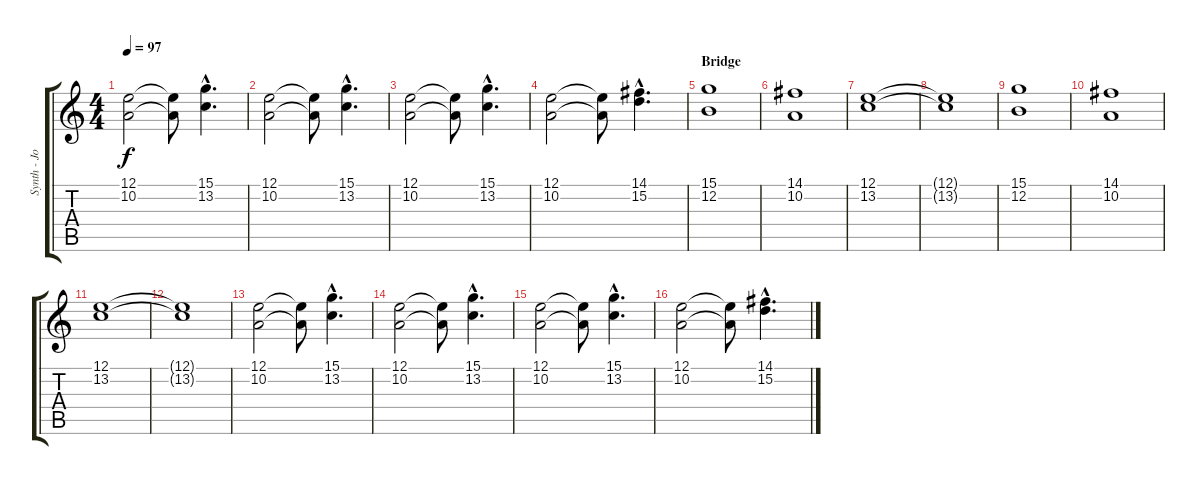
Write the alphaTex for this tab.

\track ("Synth - John F" "Synth - Jo") {instrument flute}
\staff {score tabs}
\tuning (E4 B3 G3 D3 A2 E2) {hide}
\ts (4 4)
\tempo 97
\clef g2
\ks c
(12.1 10.2).2{dy f} (12.1{t} 10.2{t}).8 (15.1{hac} 13.2{hac}).4{d} |
(12.1 10.2).2 (12.1{t} 10.2{t}).8 (15.1{hac} 13.2{hac}).4{d} |
(12.1 10.2).2 (12.1{t} 10.2{t}).8 (15.1{hac} 13.2{hac}).4{d} |
(12.1 10.2).2 (12.1{t} 10.2{t}).8 (14.1{hac} 15.2{hac}).4{d} |
\section ("" "Bridge")
(15.1 12.2).1 |
(14.1 10.2).1 |
(12.1 13.2).1 |
(12.1{t} 13.2{t}).1 |
(15.1 12.2).1 |
(14.1 10.2).1 |
(12.1 13.2).1 |
(12.1{t} 13.2{t}).1 |
(12.1 10.2).2 (12.1{t} 10.2{t}).8 (15.1{hac} 13.2{hac}).4{d} |
(12.1 10.2).2 (12.1{t} 10.2{t}).8 (15.1{hac} 13.2{hac}).4{d} |
(12.1 10.2).2 (12.1{t} 10.2{t}).8 (15.1{hac} 13.2{hac}).4{d} |
(12.1 10.2).2 (12.1{t} 10.2{t}).8 (14.1{hac} 15.2{hac}).4{d}
